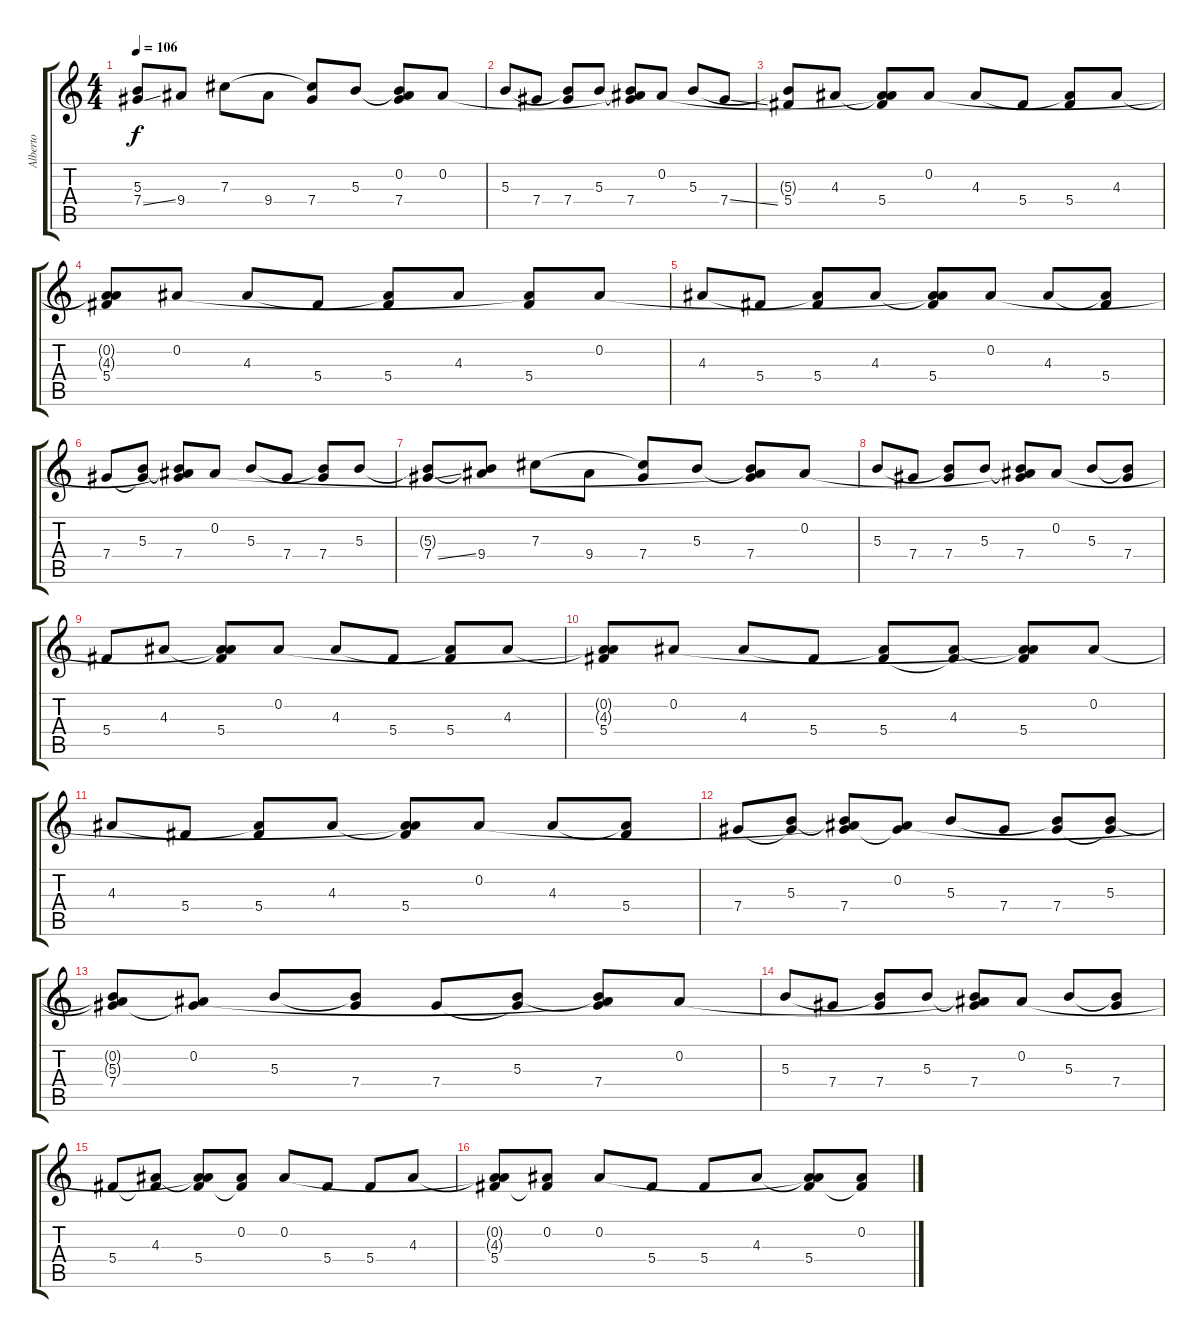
\track ("Alberto" "Alberto") {instrument distortionguitar}
\staff {score tabs}
\tuning (Eb4 Bb3 Gb3 Db3 Ab2 Eb2) {hide}
\ts (4 4)
\tempo 106
\clef g2
\ks c
(5.3{t} 7.4{ss}).8{dy f} 9.4.8 7.3.8 9.4.8 (7.3{t} 7.4).8 5.3.8 (0.2{t} 5.3{t} 7.4).8 0.2.8 |
5.3.8 7.4.8 (5.3{t} 7.4).8 5.3.8 (0.2{t} 5.3{t} 7.4).8 0.2.8 5.3.8 7.4{ss}.8 |
(5.3{t} 5.4).8 4.3.8 (0.2{t} 4.3{t} 5.4).8 0.2.8 4.3.8 5.4.8 (4.3{t} 5.4).8 4.3.8 |
(0.2{t} 4.3{t} 5.4).8 0.2.8 4.3.8 5.4.8 (4.3{t} 5.4).8 4.3.8 (0.2{t} 5.4).8 0.2.8 |
4.3.8 5.4.8 (4.3{t} 5.4).8 4.3.8 (0.2{t} 4.3{t} 5.4).8 0.2.8 4.3.8 (4.3{t} 5.4).8 |
7.4.8 (5.3 7.4{t}).8 (0.2{t} 5.3{t} 7.4).8 0.2.8 5.3.8 7.4.8 (5.3{t} 7.4).8 5.3.8 |
(5.3{t} 7.4{ss}).8 (5.3{t} 9.4).8 7.3.8 9.4.8 (7.3{t} 7.4).8 5.3.8 (0.2{t} 5.3{t} 7.4).8 0.2.8 |
5.3.8 7.4.8 (5.3{t} 7.4).8 5.3.8 (0.2{t} 5.3{t} 7.4).8 0.2.8 5.3.8 (5.3{t} 7.4).8 |
5.4.8 4.3.8 (0.2{t} 4.3{t} 5.4).8 0.2.8 4.3.8 5.4.8 (4.3{t} 5.4).8 4.3.8 |
(0.2{t} 4.3{t} 5.4).8 0.2.8 4.3.8 5.4.8 (4.3{t} 5.4).8 (4.3 5.4{t}).8 (0.2{t} 4.3{t} 5.4).8 0.2.8 |
4.3.8 5.4.8 (4.3{t} 5.4).8 4.3.8 (0.2{t} 4.3{t} 5.4).8 0.2.8 4.3.8 (4.3{t} 5.4).8 |
7.4.8 (5.3 7.4{t}).8 (0.2{t} 5.3{t} 7.4).8 (0.2 7.4{t}).8 5.3.8 7.4.8 (5.3{t} 7.4).8 (5.3 7.4{t}).8 |
(0.2{t} 5.3{t} 7.4).8 (0.2 7.4{t}).8 5.3.8 (5.3{t} 7.4).8 7.4.8 (5.3 7.4{t}).8 (0.2{t} 5.3{t} 7.4).8 0.2.8 |
5.3.8 7.4.8 (5.3{t} 7.4).8 5.3.8 (0.2{t} 5.3{t} 7.4).8 0.2.8 5.3.8 (5.3{t} 7.4).8 |
5.4.8 (4.3 5.4{t}).8 (0.2{t} 4.3{t} 5.4).8 (0.2 5.4{t}).8 0.2.8 5.4.8 5.4.8 4.3.8 |
(0.2{t} 4.3{t} 5.4).8 (0.2 5.4{t}).8 0.2.8 5.4.8 5.4.8 4.3.8 (0.2{t} 4.3{t} 5.4).8 (0.2 5.4{t}).8
